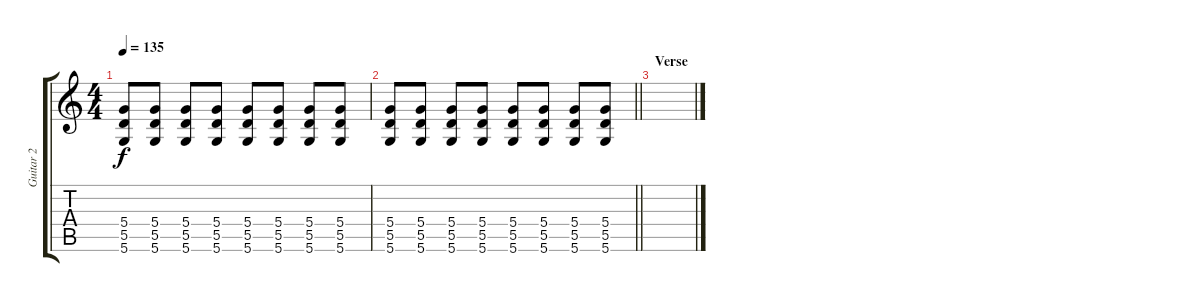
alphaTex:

\track ("Guitar 2" "Guitar 2") {instrument distortionguitar}
\staff {score tabs}
\tuning (E4 B3 G3 D3 A2 D2) {hide}
\ts (4 4)
\tempo 135
\clef g2
\ks c
(5.4 5.5 5.6).8{dy f} (5.4 5.5 5.6).8 (5.4 5.5 5.6).8 (5.4 5.5 5.6).8 (5.4 5.5 5.6).8 (5.4 5.5 5.6).8 (5.4 5.5 5.6).8 (5.4 5.5 5.6).8 |
\barLineRight lightlight
(5.4 5.5 5.6).8 (5.4 5.5 5.6).8 (5.4 5.5 5.6).8 (5.4 5.5 5.6).8 (5.4 5.5 5.6).8 (5.4 5.5 5.6).8 (5.4 5.5 5.6).8 (5.4 5.5 5.6).8 |
\section ("" "Verse")
